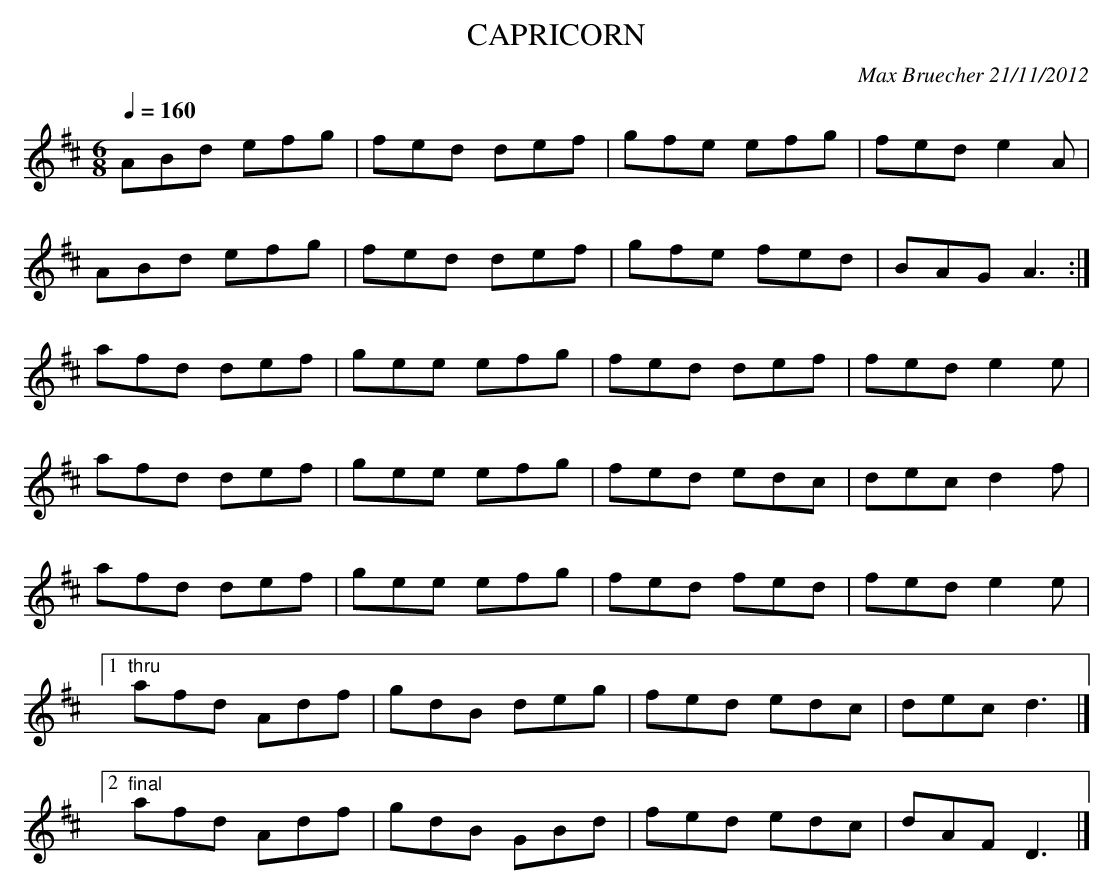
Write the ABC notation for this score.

X:1
T:CAPRICORN
C:Max Bruecher 21/11/2012
Q:1/4=160
L:1/8
M:6/8
K:D
ABd efg|fed def|gfe efg|fed e2A|
ABd efg|fed def|gfe fed|BAG A3 :|
afd def|gee efg|fed def|fed e2e|
afd def|gee efg|fed edc|dec d2f|
afd def|gee efg|fed fed|fed e2e|
[1 "thru"afd Adf|gdB deg|fed edc|dec d3 |]
[2 "final"afd Adf|gdB GBd|fed edc|dAF D3 |]
